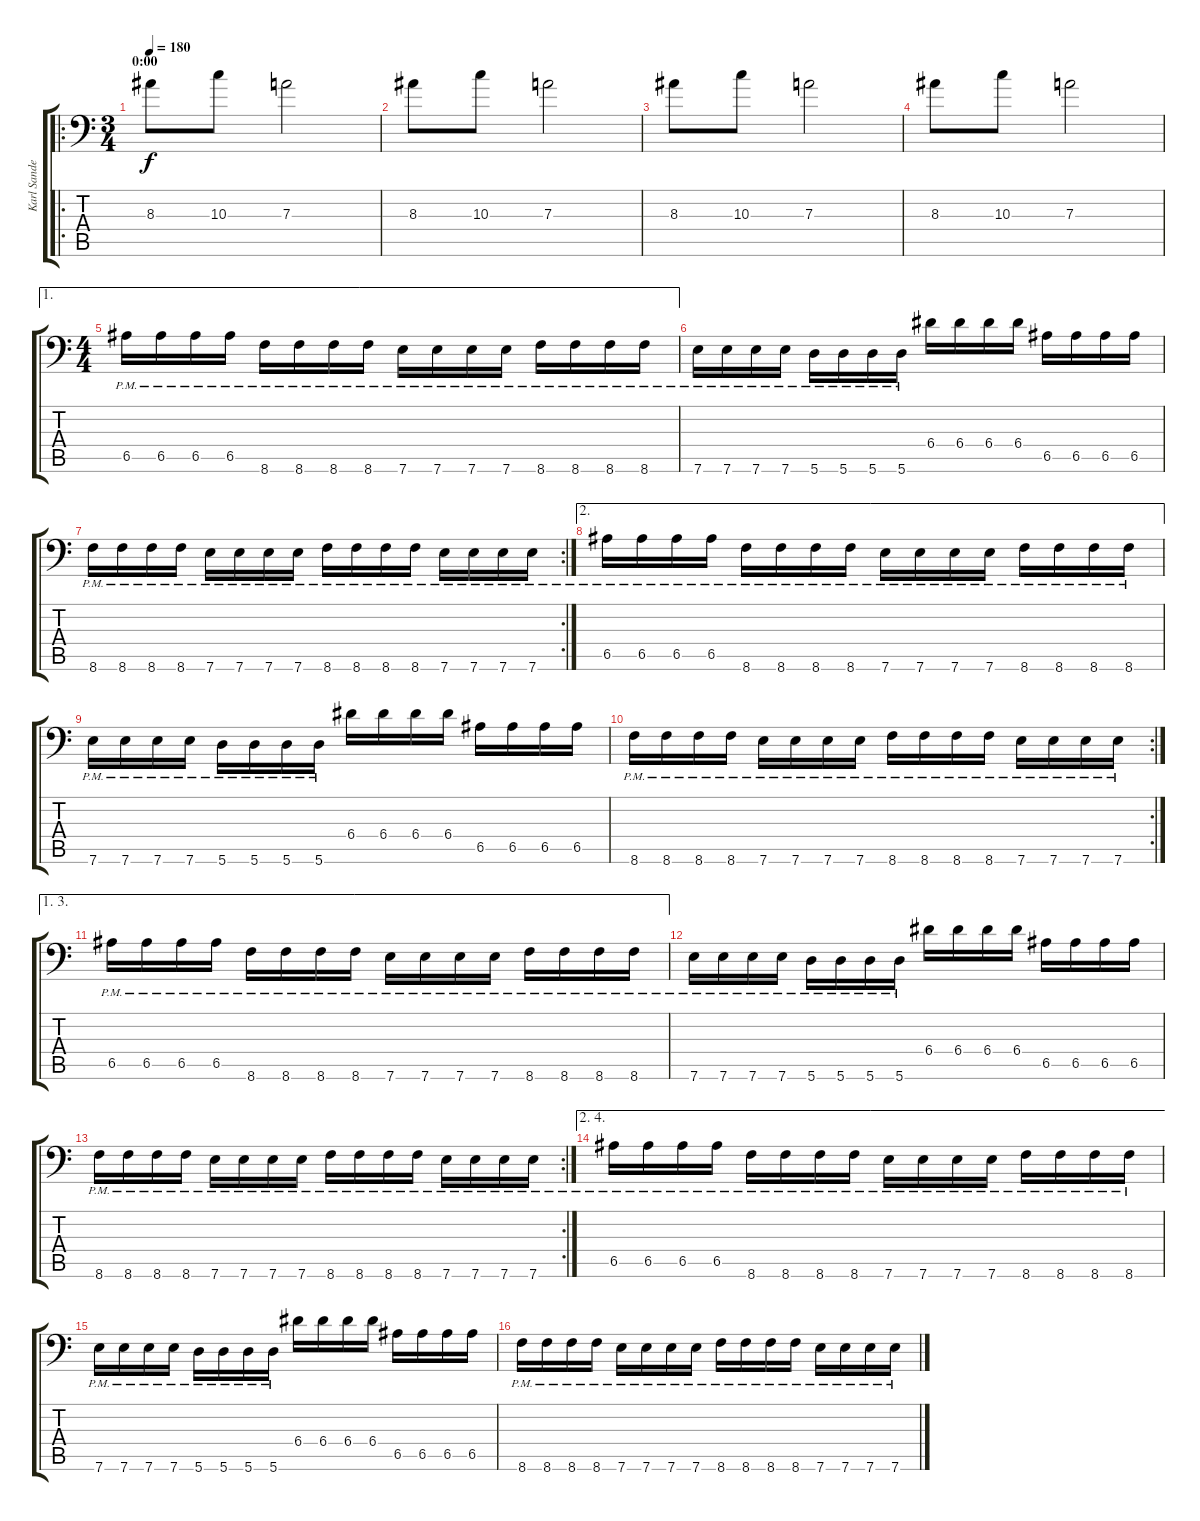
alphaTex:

\track ("Karl Sanders" "Karl Sande") {instrument distortionguitar}
\staff {score tabs}
\tuning (B3 Gb3 D3 A2 E2 A1) {hide}
\ro
\ts (3 4)
\section ("" "0:00")
\tempo 180
\clef f4
\ks c
8.3.8{dy f instrument distortionguitar} 10.3.8 7.3.2 |
8.3.8 10.3.8 7.3.2 |
8.3.8 10.3.8 7.3.2 |
8.3.8 10.3.8 7.3.2 |
\ae 1
\ts (4 4)
6.5{pm}.16 6.5{pm}.16 6.5{pm}.16 6.5{pm}.16 8.6{pm}.16 8.6{pm}.16 8.6{pm}.16 8.6{pm}.16 7.6{pm}.16 7.6{pm}.16 7.6{pm}.16 7.6{pm}.16 8.6{pm}.16 8.6{pm}.16 8.6{pm}.16 8.6{pm}.16 |
7.6{pm}.16 7.6{pm}.16 7.6{pm}.16 7.6{pm}.16 5.6{pm}.16 5.6{pm}.16 5.6{pm}.16 5.6{pm}.16 6.4.16 6.4.16 6.4.16 6.4.16 6.5.16 6.5.16 6.5.16 6.5.16 |
\rc 2
8.6{pm}.16 8.6{pm}.16 8.6{pm}.16 8.6{pm}.16 7.6{pm}.16 7.6{pm}.16 7.6{pm}.16 7.6{pm}.16 8.6{pm}.16 8.6{pm}.16 8.6{pm}.16 8.6{pm}.16 7.6{pm}.16 7.6{pm}.16 7.6{pm}.16 7.6{pm}.16 |
\ae 2
6.5{pm}.16 6.5{pm}.16 6.5{pm}.16 6.5{pm}.16 8.6{pm}.16 8.6{pm}.16 8.6{pm}.16 8.6{pm}.16 7.6{pm}.16 7.6{pm}.16 7.6{pm}.16 7.6{pm}.16 8.6{pm}.16 8.6{pm}.16 8.6{pm}.16 8.6{pm}.16 |
7.6{pm}.16 7.6{pm}.16 7.6{pm}.16 7.6{pm}.16 5.6{pm}.16 5.6{pm}.16 5.6{pm}.16 5.6{pm}.16 6.4.16 6.4.16 6.4.16 6.4.16 6.5.16 6.5.16 6.5.16 6.5.16 |
\rc 2
8.6{pm}.16 8.6{pm}.16 8.6{pm}.16 8.6{pm}.16 7.6{pm}.16 7.6{pm}.16 7.6{pm}.16 7.6{pm}.16 8.6{pm}.16 8.6{pm}.16 8.6{pm}.16 8.6{pm}.16 7.6{pm}.16 7.6{pm}.16 7.6{pm}.16 7.6{pm}.16 |
\ae (1 3)
6.5{pm}.16 6.5{pm}.16 6.5{pm}.16 6.5{pm}.16 8.6{pm}.16 8.6{pm}.16 8.6{pm}.16 8.6{pm}.16 7.6{pm}.16 7.6{pm}.16 7.6{pm}.16 7.6{pm}.16 8.6{pm}.16 8.6{pm}.16 8.6{pm}.16 8.6{pm}.16 |
7.6{pm}.16 7.6{pm}.16 7.6{pm}.16 7.6{pm}.16 5.6{pm}.16 5.6{pm}.16 5.6{pm}.16 5.6{pm}.16 6.4.16 6.4.16 6.4.16 6.4.16 6.5.16 6.5.16 6.5.16 6.5.16 |
\rc 2
8.6{pm}.16 8.6{pm}.16 8.6{pm}.16 8.6{pm}.16 7.6{pm}.16 7.6{pm}.16 7.6{pm}.16 7.6{pm}.16 8.6{pm}.16 8.6{pm}.16 8.6{pm}.16 8.6{pm}.16 7.6{pm}.16 7.6{pm}.16 7.6{pm}.16 7.6{pm}.16 |
\ae (2 4)
6.5{pm}.16 6.5{pm}.16 6.5{pm}.16 6.5{pm}.16 8.6{pm}.16 8.6{pm}.16 8.6{pm}.16 8.6{pm}.16 7.6{pm}.16 7.6{pm}.16 7.6{pm}.16 7.6{pm}.16 8.6{pm}.16 8.6{pm}.16 8.6{pm}.16 8.6{pm}.16 |
7.6{pm}.16 7.6{pm}.16 7.6{pm}.16 7.6{pm}.16 5.6{pm}.16 5.6{pm}.16 5.6{pm}.16 5.6{pm}.16 6.4.16 6.4.16 6.4.16 6.4.16 6.5.16 6.5.16 6.5.16 6.5.16 |
8.6{pm}.16 8.6{pm}.16 8.6{pm}.16 8.6{pm}.16 7.6{pm}.16 7.6{pm}.16 7.6{pm}.16 7.6{pm}.16 8.6{pm}.16 8.6{pm}.16 8.6{pm}.16 8.6{pm}.16 7.6{pm}.16 7.6{pm}.16 7.6{pm}.16 7.6{pm}.16
